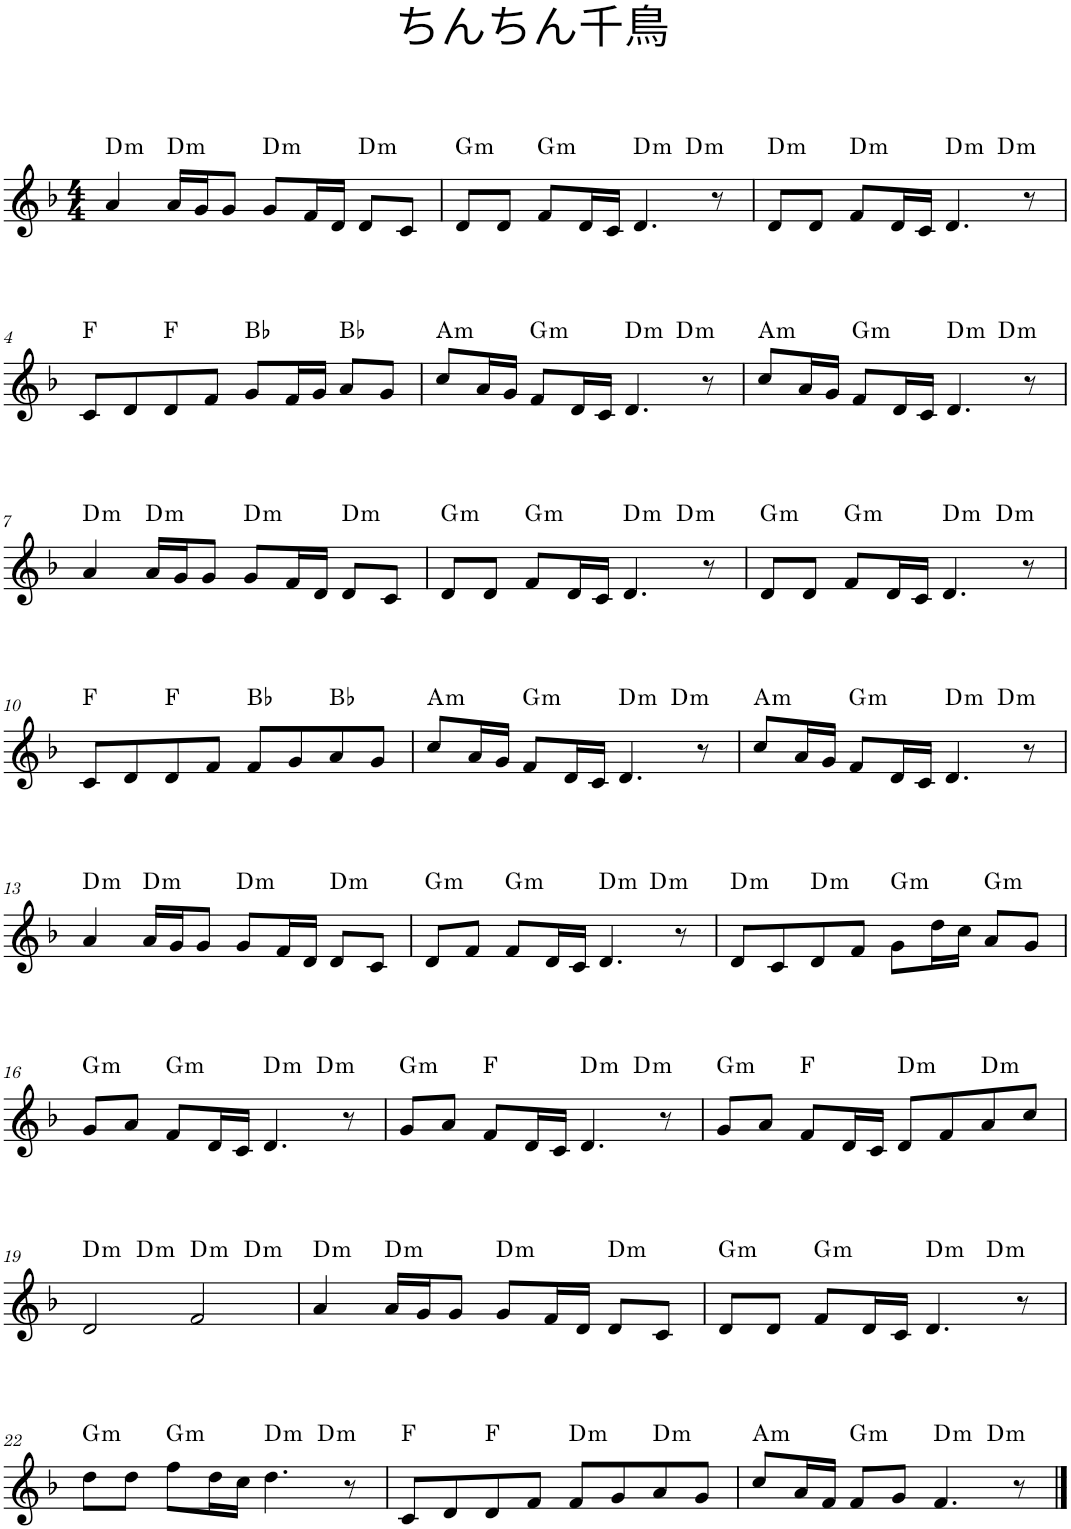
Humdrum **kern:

**kern	**harte
*part1	*part1
*staff1	*
*I"Piano	*
*I'Pno.	*
*clefG2	*
*k[b-]	*
*M4/4	*
=1	=1
!	!LO:H:kt=m
4a/	D:min
!	!LO:H:kt=m
16a/LL	D:min
16g/J	.
8g/J	.
!	!LO:H:kt=m
8g/L	D:min
16f/L	.
16d/JJ	.
!	!LO:H:kt=m
8d/L	D:min
8c/J	.
=2	=2
!	!LO:H:kt=m
*^	*
8d/L	2.ryy	G:min
8d/J	.	.
!	!	!LO:H:kt=m
8f/L	.	G:min
16d/L	.	.
16c/JJ	.	.
!	!	!LO:H:kt=m
4.d/	.	D:min
!	!	!LO:H:kt=m
.	4ryy	D:min
8r	.	.
=3	=3	=3
!	!	!LO:H:kt=m
8d/L	2.ryy	D:min
8d/J	.	.
!	!	!LO:H:kt=m
8f/L	.	D:min
16d/L	.	.
16c/JJ	.	.
!	!	!LO:H:kt=m
4.d/	.	D:min
!	!	!LO:H:kt=m
.	4ryy	D:min
8r	.	.
*v	*v	*
!!LO:LB:g=z
=4	=4
8c/L	F:maj
8d/	.
8d/	F:maj
8f/J	.
8g/L	Bb:maj
16f/L	.
16g/JJ	.
8a/L	Bb:maj
8g/J	.
=5	=5
!	!LO:H:kt=m
*^	*
8cc/L	2.ryy	A:min
16a/L	.	.
16g/JJ	.	.
!	!	!LO:H:kt=m
8f/L	.	G:min
16d/L	.	.
16c/JJ	.	.
!	!	!LO:H:kt=m
4.d/	.	D:min
!	!	!LO:H:kt=m
.	4ryy	D:min
8r	.	.
=6	=6	=6
!	!	!LO:H:kt=m
8cc/L	2.ryy	A:min
16a/L	.	.
16g/JJ	.	.
!	!	!LO:H:kt=m
8f/L	.	G:min
16d/L	.	.
16c/JJ	.	.
!	!	!LO:H:kt=m
4.d/	.	D:min
!	!	!LO:H:kt=m
.	4ryy	D:min
8r	.	.
!!LO:LB:g=z	!!
=7	=7	=7
!	!	!LO:H:kt=m
*v	*v	*
4a/	D:min
!	!LO:H:kt=m
16a/LL	D:min
16g/J	.
8g/J	.
!	!LO:H:kt=m
8g/L	D:min
16f/L	.
16d/JJ	.
!	!LO:H:kt=m
8d/L	D:min
8c/J	.
=8	=8
!	!LO:H:kt=m
*^	*
8d/L	2.ryy	G:min
8d/J	.	.
!	!	!LO:H:kt=m
8f/L	.	G:min
16d/L	.	.
16c/JJ	.	.
!	!	!LO:H:kt=m
4.d/	.	D:min
!	!	!LO:H:kt=m
.	4ryy	D:min
8r	.	.
=9	=9	=9
!	!	!LO:H:kt=m
8d/L	2.ryy	G:min
8d/J	.	.
!	!	!LO:H:kt=m
8f/L	.	G:min
16d/L	.	.
16c/JJ	.	.
!	!	!LO:H:kt=m
4.d/	.	D:min
!	!	!LO:H:kt=m
.	4ryy	D:min
8r	.	.
*v	*v	*
!!LO:LB:g=z
=10	=10
8c/L	F:maj
8d/	.
8d/	F:maj
8f/J	.
8f/L	Bb:maj
8g/	.
8a/	Bb:maj
8g/J	.
=11	=11
!	!LO:H:kt=m
*^	*
8cc/L	2.ryy	A:min
16a/L	.	.
16g/JJ	.	.
!	!	!LO:H:kt=m
8f/L	.	G:min
16d/L	.	.
16c/JJ	.	.
!	!	!LO:H:kt=m
4.d/	.	D:min
!	!	!LO:H:kt=m
.	4ryy	D:min
8r	.	.
=12	=12	=12
!	!	!LO:H:kt=m
8cc/L	2.ryy	A:min
16a/L	.	.
16g/JJ	.	.
!	!	!LO:H:kt=m
8f/L	.	G:min
16d/L	.	.
16c/JJ	.	.
!	!	!LO:H:kt=m
4.d/	.	D:min
!	!	!LO:H:kt=m
.	4ryy	D:min
8r	.	.
!!LO:LB:g=z	!!
=13	=13	=13
!	!	!LO:H:kt=m
*v	*v	*
4a/	D:min
!	!LO:H:kt=m
16a/LL	D:min
16g/J	.
8g/J	.
!	!LO:H:kt=m
8g/L	D:min
16f/L	.
16d/JJ	.
!	!LO:H:kt=m
8d/L	D:min
8c/J	.
=14	=14
!	!LO:H:kt=m
*^	*
8d/L	2.ryy	G:min
8f/J	.	.
!	!	!LO:H:kt=m
8f/L	.	G:min
16d/L	.	.
16c/JJ	.	.
!	!	!LO:H:kt=m
4.d/	.	D:min
!	!	!LO:H:kt=m
.	4ryy	D:min
8r	.	.
=15	=15	=15
!	!	!LO:H:kt=m
*v	*v	*
8d/L	D:min
8c/	.
!	!LO:H:kt=m
8d/	D:min
8f/J	.
!	!LO:H:kt=m
8g\L	G:min
16dd\L	.
16cc\JJ	.
!	!LO:H:kt=m
8a/L	G:min
8g/J	.
!!LO:LB:g=z
=16	=16
!	!LO:H:kt=m
*^	*
8g/L	2.ryy	G:min
8a/J	.	.
!	!	!LO:H:kt=m
8f/L	.	G:min
16d/L	.	.
16c/JJ	.	.
!	!	!LO:H:kt=m
4.d/	.	D:min
!	!	!LO:H:kt=m
.	4ryy	D:min
8r	.	.
=17	=17	=17
!	!	!LO:H:kt=m
8g/L	2.ryy	G:min
8a/J	.	.
8f/L	.	F:maj
16d/L	.	.
16c/JJ	.	.
!	!	!LO:H:kt=m
4.d/	.	D:min
!	!	!LO:H:kt=m
.	4ryy	D:min
8r	.	.
=18	=18	=18
!	!	!LO:H:kt=m
*v	*v	*
8g/L	G:min
8a/J	.
8f/L	F:maj
16d/L	.
16c/JJ	.
!	!LO:H:kt=m
8d/L	D:min
8f/	.
!	!LO:H:kt=m
8a/	D:min
8cc/J	.
!!LO:LB:g=z
=19	=19
!	!LO:H:kt=m
*^	*
*	*^	*
2d/	4ryy	2.ryy	D:min
!	!	!	!LO:H:kt=m
.	2.ryy	.	D:min
!	!	!	!LO:H:kt=m
2f/	.	.	D:min
!	!	!	!LO:H:kt=m
.	.	4ryy	D:min
=20	=20	=20	=20
!	!	!	!LO:H:kt=m
*v	*v	*v	*
4a/	D:min
!	!LO:H:kt=m
16a/LL	D:min
16g/J	.
8g/J	.
!	!LO:H:kt=m
8g/L	D:min
16f/L	.
16d/JJ	.
!	!LO:H:kt=m
8d/L	D:min
8c/J	.
=21	=21
!	!LO:H:kt=m
*^	*
8d/L	2.ryy	G:min
8d/J	.	.
!	!	!LO:H:kt=m
8f/L	.	G:min
16d/L	.	.
16c/JJ	.	.
!	!	!LO:H:kt=m
4.d/	.	D:min
!	!	!LO:H:kt=m
.	4ryy	D:min
8r	.	.
!!LO:LB:g=z	!!
=22	=22	=22
!	!	!LO:H:kt=m
8dd\L	2.ryy	G:min
8dd\J	.	.
!	!	!LO:H:kt=m
8ff\L	.	G:min
16dd\L	.	.
16cc\JJ	.	.
!	!	!LO:H:kt=m
4.dd\	.	D:min
!	!	!LO:H:kt=m
.	4ryy	D:min
8r	.	.
*v	*v	*
=23	=23
8c/L	F:maj
8d/	.
8d/	F:maj
8f/J	.
!	!LO:H:kt=m
8f/L	D:min
8g/	.
!	!LO:H:kt=m
8a/	D:min
8g/J	.
=24	=24
!	!LO:H:kt=m
*^	*
8cc/L	2.ryy	A:min
16a/L	.	.
16f/JJ	.	.
!	!	!LO:H:kt=m
8f/L	.	G:min
8g/J	.	.
!	!	!LO:H:kt=m
4.f/	.	D:min
!	!	!LO:H:kt=m
.	4ryy	D:min
8r	.	.
*v	*v	*
==	==
*-	*-
